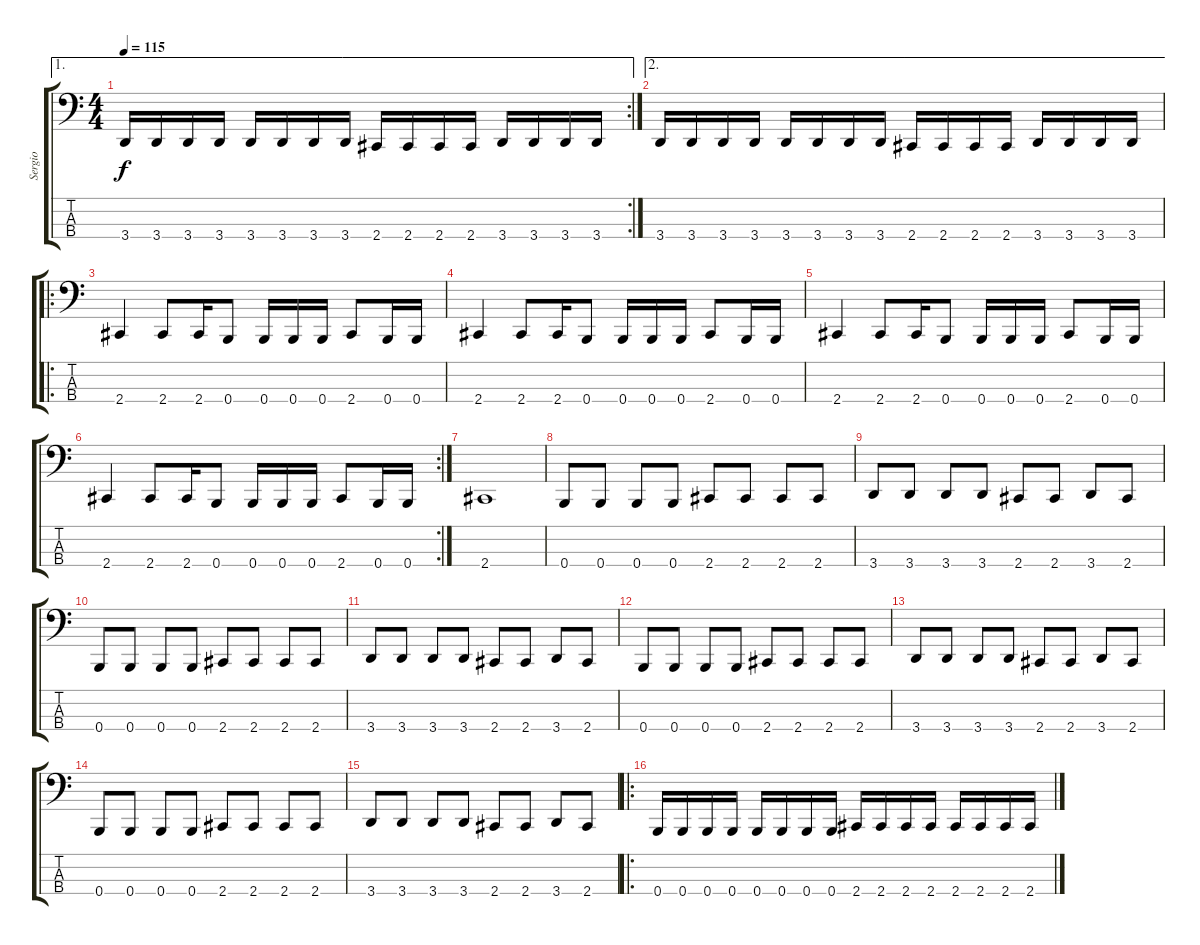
\track ("Sergio" "Sergio") {instrument electricbassfinger}
\staff {score tabs}
\tuning (E2 B1 Gb1 B0) {hide}
\ae 1
\rc 2
\ts (4 4)
\tempo 115
\clef f4
\ks c
3.4.16{dy f} 3.4.16 3.4.16 3.4.16 3.4.16 3.4.16 3.4.16 3.4.16 2.4.16 2.4.16 2.4.16 2.4.16 3.4.16 3.4.16 3.4.16 3.4.16 |
\ae 2
3.4.16 3.4.16 3.4.16 3.4.16 3.4.16 3.4.16 3.4.16 3.4.16 2.4.16 2.4.16 2.4.16 2.4.16 3.4.16 3.4.16 3.4.16 3.4.16 |
\ro
2.4.4 2.4.8 2.4.16 0.4.8 0.4.16 0.4.16 0.4.16 2.4.8 0.4.16 0.4.16 |
2.4.4 2.4.8 2.4.16 0.4.8 0.4.16 0.4.16 0.4.16 2.4.8 0.4.16 0.4.16 |
2.4.4 2.4.8 2.4.16 0.4.8 0.4.16 0.4.16 0.4.16 2.4.8 0.4.16 0.4.16 |
\rc 2
2.4.4 2.4.8 2.4.16 0.4.8 0.4.16 0.4.16 0.4.16 2.4.8 0.4.16 0.4.16 |
2.4.1 |
0.4.8 0.4.8 0.4.8 0.4.8 2.4.8 2.4.8 2.4.8 2.4.8 |
3.4.8 3.4.8 3.4.8 3.4.8 2.4.8 2.4.8 3.4.8 2.4.8 |
0.4.8 0.4.8 0.4.8 0.4.8 2.4.8 2.4.8 2.4.8 2.4.8 |
3.4.8 3.4.8 3.4.8 3.4.8 2.4.8 2.4.8 3.4.8 2.4.8 |
0.4.8 0.4.8 0.4.8 0.4.8 2.4.8 2.4.8 2.4.8 2.4.8 |
3.4.8 3.4.8 3.4.8 3.4.8 2.4.8 2.4.8 3.4.8 2.4.8 |
0.4.8 0.4.8 0.4.8 0.4.8 2.4.8 2.4.8 2.4.8 2.4.8 |
3.4.8 3.4.8 3.4.8 3.4.8 2.4.8 2.4.8 3.4.8 2.4.8 |
\ro
0.4.16 0.4.16 0.4.16 0.4.16 0.4.16 0.4.16 0.4.16 0.4.16 2.4.16 2.4.16 2.4.16 2.4.16 2.4.16 2.4.16 2.4.16 2.4.16
